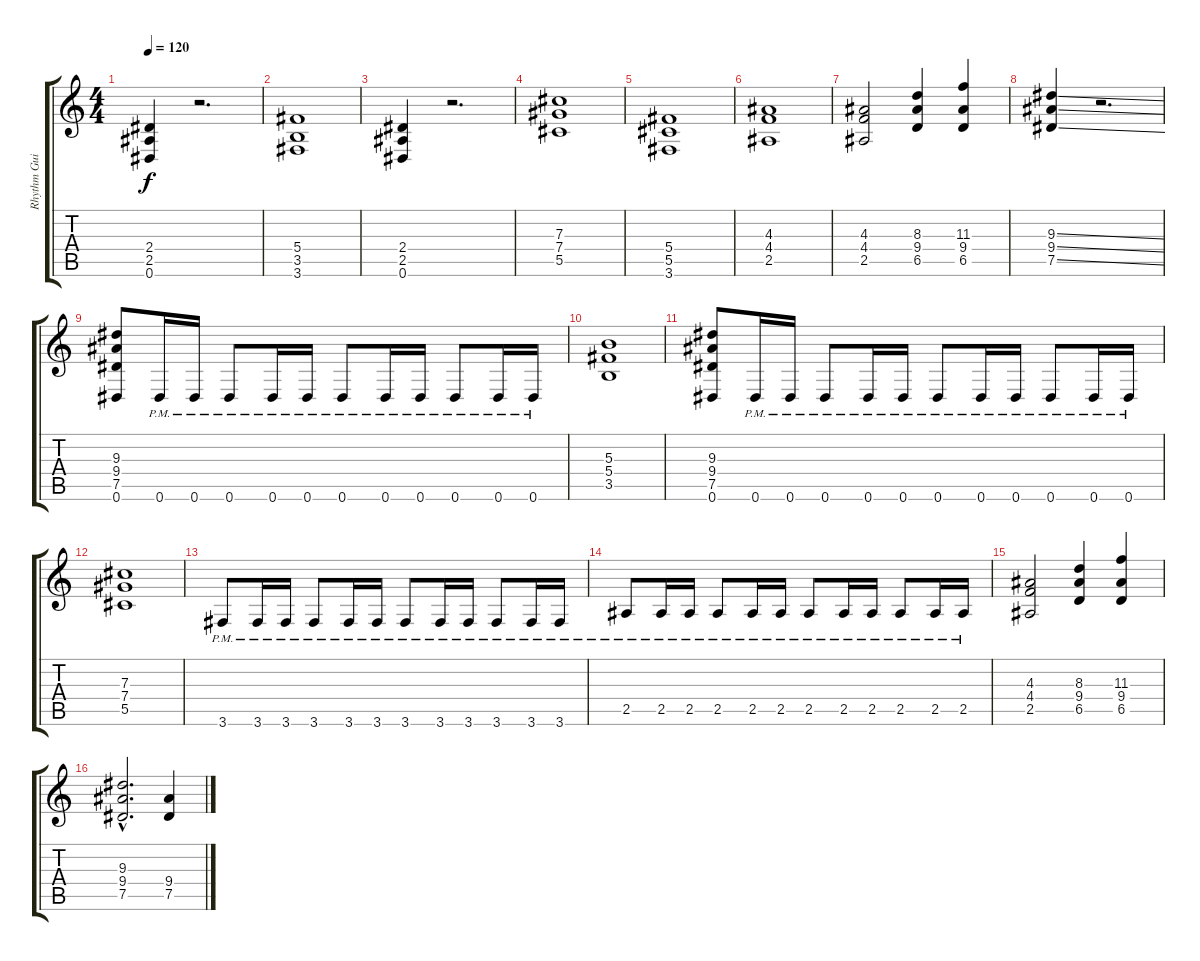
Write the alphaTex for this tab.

\track ("Rhythm Guitar" "Rhythm Gui") {instrument distortionguitar}
\staff {score tabs}
\tuning (Eb4 Bb3 Gb3 Db3 Ab2 Eb2) {hide}
\ts (4 4)
\tempo 120
\clef g2
\ks c
(2.4 2.5 0.6).4{dy f} r.2{d} |
(5.4 3.5 3.6).1 |
(2.4 2.5 0.6).4 r.2{d} |
(7.3 7.4 5.5).1 |
(5.4 5.5 3.6).1 |
(4.3 4.4 2.5).1 |
(4.3 4.4 2.5).2 (8.3 9.4 6.5).4 (11.3 9.4 6.5).4 |
(9.3{ss} 9.4{ss} 7.5{ss}).4 r.2{d} |
(9.3 9.4 7.5 0.6).8 0.6{pm}.16 0.6{pm}.16 0.6{pm}.8 0.6{pm}.16 0.6{pm}.16 0.6{pm}.8 0.6{pm}.16 0.6{pm}.16 0.6{pm}.8 0.6{pm}.16 0.6{pm}.16 |
(5.3 5.4 3.5).1 |
(9.3 9.4 7.5 0.6).8 0.6{pm}.16 0.6{pm}.16 0.6{pm}.8 0.6{pm}.16 0.6{pm}.16 0.6{pm}.8 0.6{pm}.16 0.6{pm}.16 0.6{pm}.8 0.6{pm}.16 0.6{pm}.16 |
(7.3 7.4 5.5).1 |
3.6{pm}.8 3.6{pm}.16 3.6{pm}.16 3.6{pm}.8 3.6{pm}.16 3.6{pm}.16 3.6{pm}.8 3.6{pm}.16 3.6{pm}.16 3.6{pm}.8 3.6{pm}.16 3.6{pm}.16 |
2.5{pm}.8 2.5{pm}.16 2.5{pm}.16 2.5{pm}.8 2.5{pm}.16 2.5{pm}.16 2.5{pm}.8 2.5{pm}.16 2.5{pm}.16 2.5{pm}.8 2.5{pm}.16 2.5{pm}.16 |
(4.3 4.4 2.5).2 (8.3 9.4 6.5).4 (11.3 9.4 6.5).4 |
(9.3{hac} 9.4{hac} 7.5{hac}).2{d} (9.4 7.5).4
